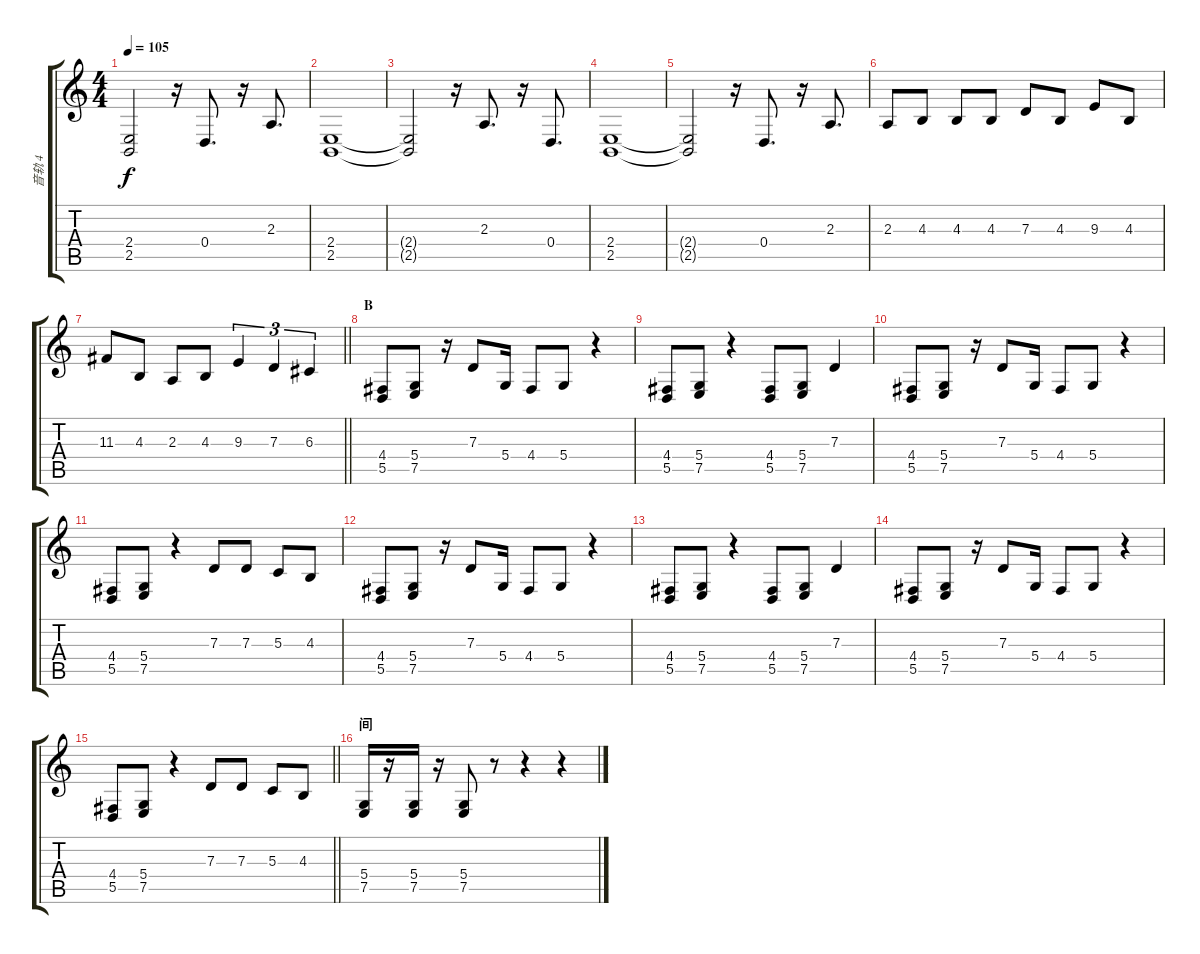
\track ("音轨 4" "音轨 4") {instrument lead2sawtooth}
\staff {score tabs}
\tuning (E4 B3 G3 D3 A2 E2) {hide}
\ts (4 4)
\tempo 105
\clef g2
\ks c
(2.4{t} 2.5{t}).2{dy f} r.16 0.4.8{d} r.16 2.3.8{d} |
(2.4 2.5).1 |
(2.4{t} 2.5{t}).2 r.16 2.3.8{d} r.16 0.4.8{d} |
(2.4 2.5).1 |
(2.4{t} 2.5{t}).2 r.16 0.4.8{d} r.16 2.3.8{d} |
2.3.8 4.3.8 4.3.8 4.3.8 7.3.8 4.3.8 9.3.8 4.3.8 |
\barLineRight lightlight
11.3.8 4.3.8 2.3.8 4.3.8 9.3.4{tu (3 2)} 7.3.4{tu (3 2)} 6.3.4{tu (3 2)} |
\section ("" "B")
(4.4 5.5).8 (5.4 7.5).8 r.16 7.3.8 5.4.16 4.4.8 5.4.8 r.4 |
(4.4 5.5).8 (5.4 7.5).8 r.4 (4.4 5.5).8 (5.4 7.5).8 7.3.4 |
(4.4 5.5).8 (5.4 7.5).8 r.16 7.3.8 5.4.16 4.4.8 5.4.8 r.4 |
(4.4 5.5).8 (5.4 7.5).8 r.4 7.3.8 7.3.8 5.3.8 4.3.8 |
(4.4 5.5).8 (5.4 7.5).8 r.16 7.3.8 5.4.16 4.4.8 5.4.8 r.4 |
(4.4 5.5).8 (5.4 7.5).8 r.4 (4.4 5.5).8 (5.4 7.5).8 7.3.4 |
(4.4 5.5).8 (5.4 7.5).8 r.16 7.3.8 5.4.16 4.4.8 5.4.8 r.4 |
\barLineRight lightlight
(4.4 5.5).8 (5.4 7.5).8 r.4 7.3.8 7.3.8 5.3.8 4.3.8 |
\section ("" "间")
(5.4 7.5).16 r.16 (5.4 7.5).16 r.16 (5.4 7.5).8 r.8 r.4 r.4
